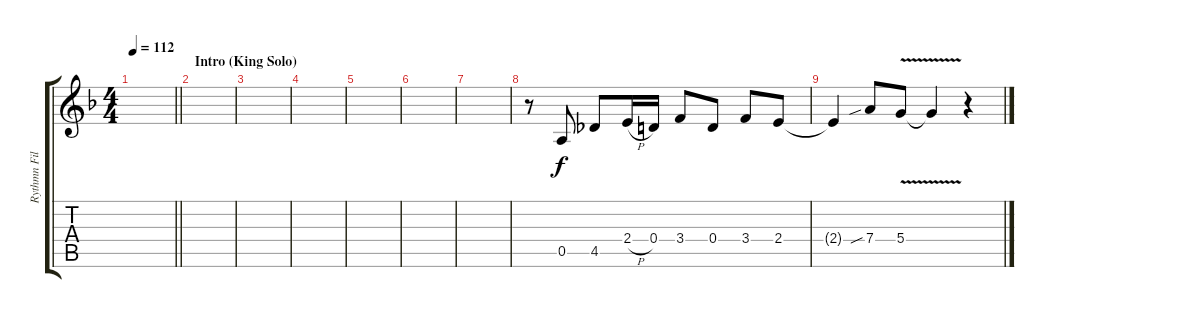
\track ("Rythmn Fills" "Rythmn Fil") {instrument electricguitarclean}
\staff {score tabs}
\tuning (E4 B3 G3 D3 A2 E2) {hide}
\ts (4 4)
\tempo 112
\clef g2
\barLineRight lightlight
\ks f
|
\section ("" "Intro (King Solo)")
|
|
|
|
|
|
r.8 0.5.8 4.5.8 2.4{h}.16 0.4.16 3.4.8 0.4.8 3.4.8 2.4.8 |
2.4{t}.4 7.4{sib}.8 5.4{v}.8 5.4{t}.4 r.4
